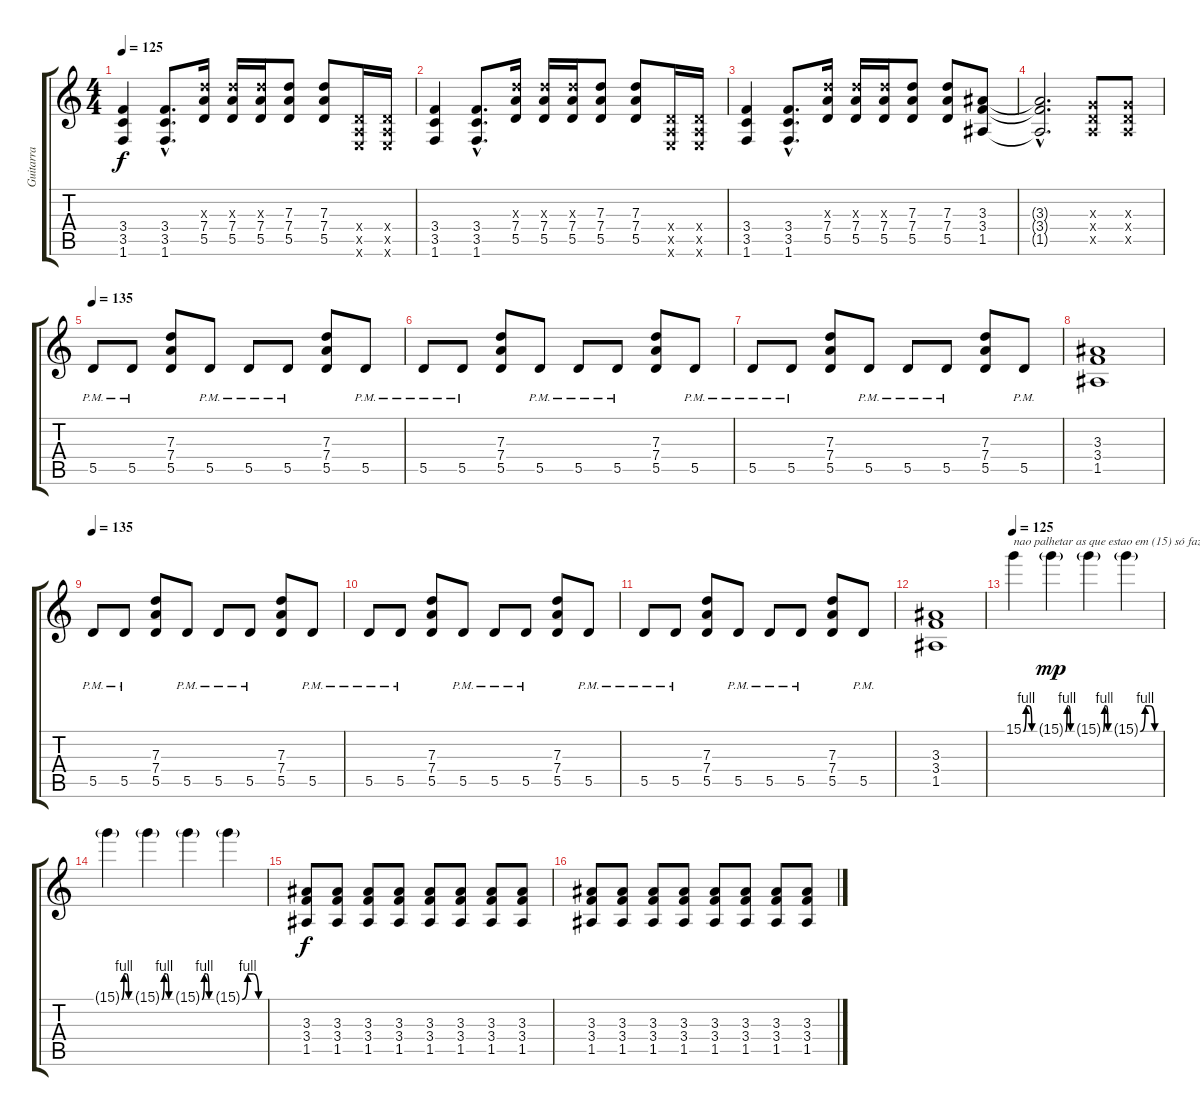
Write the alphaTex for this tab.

\track ("Guitarra" "Guitarra") {instrument distortionguitar}
\staff {score tabs}
\tuning (E4 B3 G3 D3 A2 E2) {hide}
\ts (4 4)
\tempo 125
\clef g2
\ks c
(3.4 3.5 1.6).4{dy f} (3.4{hac} 3.5{hac} 1.6{hac}).8{d} (7.3{x} 7.4 5.5).16 (7.3{x} 7.4 5.5).16 (7.3{x} 7.4 5.5).16 (7.3 7.4 5.5).8 (7.3 7.4 5.5).8 (0.4{x} 0.5{x} 0.6{x}).16 (0.4{x} 0.5{x} 0.6{x}).16 |
(3.4 3.5 1.6).4 (3.4{hac} 3.5{hac} 1.6{hac}).8{d} (7.3{x} 7.4 5.5).16 (7.3{x} 7.4 5.5).16 (7.3{x} 7.4 5.5).16 (7.3 7.4 5.5).8 (7.3 7.4 5.5).8 (0.4{x} 0.5{x} 0.6{x}).16 (0.4{x} 0.5{x} 0.6{x}).16 |
(3.4 3.5 1.6).4 (3.4{hac} 3.5{hac} 1.6{hac}).8{d} (7.3{x} 7.4 5.5).16 (7.3{x} 7.4 5.5).16 (7.3{x} 7.4 5.5).16 (7.3 7.4 5.5).8 (7.3 7.4 5.5).8 (3.3 3.4 1.5).8 |
(3.3{hac t} 3.4{hac t} 1.5{hac t}).2{d} (0.3{x} 0.4{x} 0.5{x}).8 (0.3{x} 0.4{x} 0.5{x}).8 |
\tempo 135
5.5{pm}.8 5.5{pm}.8 (7.3 7.4 5.5).8 5.5{pm}.8 5.5{pm}.8 5.5{pm}.8 (7.3 7.4 5.5).8 5.5{pm}.8 |
5.5{pm}.8 5.5{pm}.8 (7.3 7.4 5.5).8 5.5{pm}.8 5.5{pm}.8 5.5{pm}.8 (7.3 7.4 5.5).8 5.5{pm}.8 |
5.5{pm}.8 5.5{pm}.8 (7.3 7.4 5.5).8 5.5{pm}.8 5.5{pm}.8 5.5{pm}.8 (7.3 7.4 5.5).8 5.5{pm}.8 |
(3.3 3.4 1.5).1 |
\tempo 135
5.5{pm}.8 5.5{pm}.8 (7.3 7.4 5.5).8 5.5{pm}.8 5.5{pm}.8 5.5{pm}.8 (7.3 7.4 5.5).8 5.5{pm}.8 |
5.5{pm}.8 5.5{pm}.8 (7.3 7.4 5.5).8 5.5{pm}.8 5.5{pm}.8 5.5{pm}.8 (7.3 7.4 5.5).8 5.5{pm}.8 |
5.5{pm}.8 5.5{pm}.8 (7.3 7.4 5.5).8 5.5{pm}.8 5.5{pm}.8 5.5{pm}.8 (7.3 7.4 5.5).8 5.5{pm}.8 |
(3.3 3.4 1.5).1 |
\tempo 125
15.1{be (custom 0 0 15 4 30 4 45 0 60 0)}.4{txt "nao palhetar as que estao em (15) só fazer o bend"} 15.1{be (custom 0 0 15 4 30 4 45 0 60 0) g}.4{dy mp} 15.1{be (custom 0 0 15 4 30 4 45 0 60 0) g}.4 15.1{be (custom 0 0 15 4 30 4 45 0 60 0) g}.4 |
15.1{be (custom 0 0 15 4 30 4 45 0 60 0) g}.4 15.1{be (custom 0 0 15 4 30 4 45 0 60 0) g}.4 15.1{be (custom 0 0 15 4 30 4 45 0 60 0) g}.4 15.1{be (custom 0 0 15 4 30 4 45 0 60 0) g}.4 |
(3.3 3.4 1.5).8{dy f} (3.3 3.4 1.5).8 (3.3 3.4 1.5).8 (3.3 3.4 1.5).8 (3.3 3.4 1.5).8 (3.3 3.4 1.5).8 (3.3 3.4 1.5).8 (3.3 3.4 1.5).8 |
(3.3 3.4 1.5).8 (3.3 3.4 1.5).8 (3.3 3.4 1.5).8 (3.3 3.4 1.5).8 (3.3 3.4 1.5).8 (3.3 3.4 1.5).8 (3.3 3.4 1.5).8 (3.3 3.4 1.5).8
